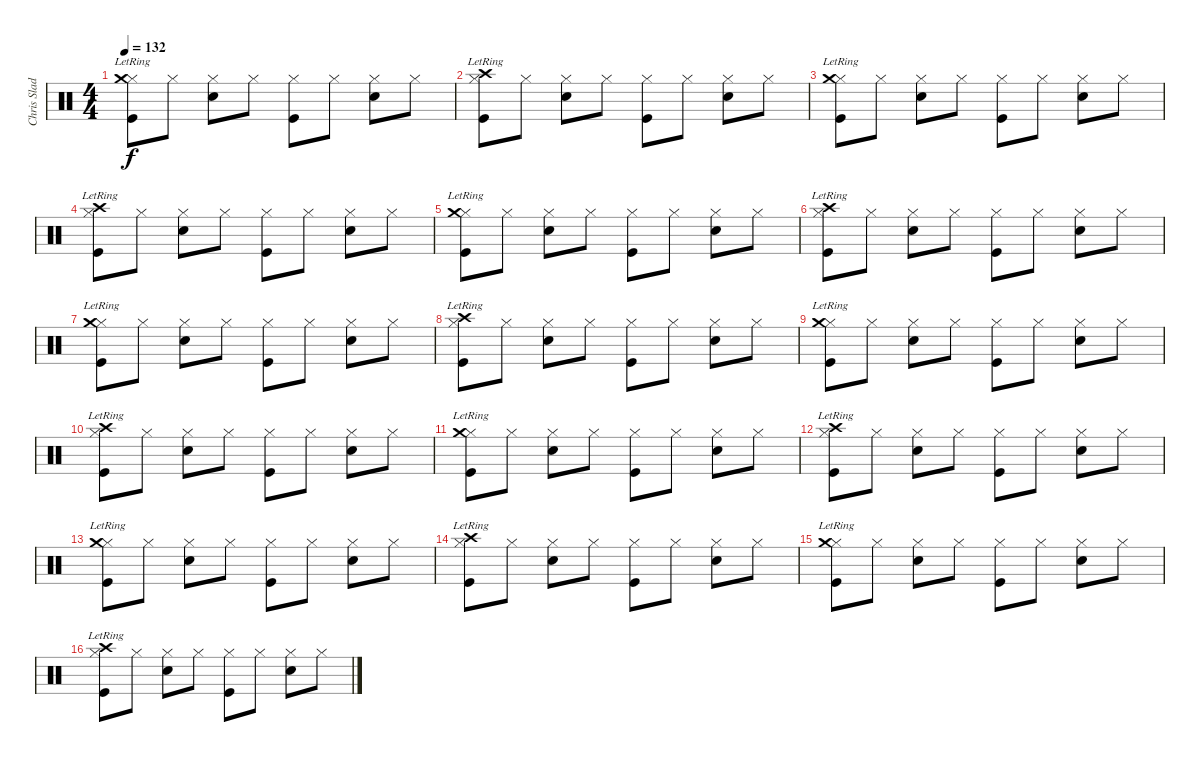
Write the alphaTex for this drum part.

\track ("Chris Slade" "Chris Slad") {instrument percussion}
\staff {score}
\articulation defaults
\ts (4 4)
\tempo 132
\clef neutral
\ks c
("Hi-Hat (closed)" "Crash medium (hit)"{lr} "Kick (hit)").8{dy f} "Hi-Hat (closed)".8 ("Hi-Hat (closed)" "Snare (hit) 2").8 "Hi-Hat (closed)".8 ("Hi-Hat (closed)" "Kick (hit)").8 "Hi-Hat (closed)".8 ("Hi-Hat (closed)" "Snare (hit) 2").8 "Hi-Hat (closed)".8 |
("Hi-Hat (closed)" "Crash high (hit)"{lr} "Kick (hit)").8 "Hi-Hat (closed)".8 ("Hi-Hat (closed)" "Snare (hit) 2").8 "Hi-Hat (closed)".8 ("Hi-Hat (closed)" "Kick (hit)").8 "Hi-Hat (closed)".8 ("Hi-Hat (closed)" "Snare (hit) 2").8 "Hi-Hat (closed)".8 |
("Hi-Hat (closed)" "Crash medium (hit)"{lr} "Kick (hit)").8 "Hi-Hat (closed)".8 ("Hi-Hat (closed)" "Snare (hit) 2").8 "Hi-Hat (closed)".8 ("Hi-Hat (closed)" "Kick (hit)").8 "Hi-Hat (closed)".8 ("Hi-Hat (closed)" "Snare (hit) 2").8 "Hi-Hat (closed)".8 |
("Hi-Hat (closed)" "Crash high (hit)"{lr} "Kick (hit)").8 "Hi-Hat (closed)".8 ("Hi-Hat (closed)" "Snare (hit) 2").8 "Hi-Hat (closed)".8 ("Hi-Hat (closed)" "Kick (hit)").8 "Hi-Hat (closed)".8 ("Hi-Hat (closed)" "Snare (hit) 2").8 "Hi-Hat (closed)".8 |
("Hi-Hat (closed)" "Crash medium (hit)"{lr} "Kick (hit)").8 "Hi-Hat (closed)".8 ("Hi-Hat (closed)" "Snare (hit) 2").8 "Hi-Hat (closed)".8 ("Hi-Hat (closed)" "Kick (hit)").8 "Hi-Hat (closed)".8 ("Hi-Hat (closed)" "Snare (hit) 2").8 "Hi-Hat (closed)".8 |
("Hi-Hat (closed)" "Crash high (hit)"{lr} "Kick (hit)").8 "Hi-Hat (closed)".8 ("Hi-Hat (closed)" "Snare (hit) 2").8 "Hi-Hat (closed)".8 ("Hi-Hat (closed)" "Kick (hit)").8 "Hi-Hat (closed)".8 ("Hi-Hat (closed)" "Snare (hit) 2").8 "Hi-Hat (closed)".8 |
("Hi-Hat (closed)" "Crash medium (hit)"{lr} "Kick (hit)").8 "Hi-Hat (closed)".8 ("Hi-Hat (closed)" "Snare (hit) 2").8 "Hi-Hat (closed)".8 ("Hi-Hat (closed)" "Kick (hit)").8 "Hi-Hat (closed)".8 ("Hi-Hat (closed)" "Snare (hit) 2").8 "Hi-Hat (closed)".8 |
("Hi-Hat (closed)" "Crash high (hit)"{lr} "Kick (hit)").8 "Hi-Hat (closed)".8 ("Hi-Hat (closed)" "Snare (hit) 2").8 "Hi-Hat (closed)".8 ("Hi-Hat (closed)" "Kick (hit)").8 "Hi-Hat (closed)".8 ("Hi-Hat (closed)" "Snare (hit) 2").8 "Hi-Hat (closed)".8 |
("Hi-Hat (closed)" "Crash medium (hit)"{lr} "Kick (hit)").8 "Hi-Hat (closed)".8 ("Hi-Hat (closed)" "Snare (hit) 2").8 "Hi-Hat (closed)".8 ("Hi-Hat (closed)" "Kick (hit)").8 "Hi-Hat (closed)".8 ("Hi-Hat (closed)" "Snare (hit) 2").8 "Hi-Hat (closed)".8 |
("Hi-Hat (closed)" "Crash high (hit)"{lr} "Kick (hit)").8 "Hi-Hat (closed)".8 ("Hi-Hat (closed)" "Snare (hit) 2").8 "Hi-Hat (closed)".8 ("Hi-Hat (closed)" "Kick (hit)").8 "Hi-Hat (closed)".8 ("Hi-Hat (closed)" "Snare (hit) 2").8 "Hi-Hat (closed)".8 |
("Hi-Hat (closed)" "Crash medium (hit)"{lr} "Kick (hit)").8 "Hi-Hat (closed)".8 ("Hi-Hat (closed)" "Snare (hit) 2").8 "Hi-Hat (closed)".8 ("Hi-Hat (closed)" "Kick (hit)").8 "Hi-Hat (closed)".8 ("Hi-Hat (closed)" "Snare (hit) 2").8 "Hi-Hat (closed)".8 |
("Hi-Hat (closed)" "Crash high (hit)"{lr} "Kick (hit)").8 "Hi-Hat (closed)".8 ("Hi-Hat (closed)" "Snare (hit) 2").8 "Hi-Hat (closed)".8 ("Hi-Hat (closed)" "Kick (hit)").8 "Hi-Hat (closed)".8 ("Hi-Hat (closed)" "Snare (hit) 2").8 "Hi-Hat (closed)".8 |
("Hi-Hat (closed)" "Crash medium (hit)"{lr} "Kick (hit)").8 "Hi-Hat (closed)".8 ("Hi-Hat (closed)" "Snare (hit) 2").8 "Hi-Hat (closed)".8 ("Hi-Hat (closed)" "Kick (hit)").8 "Hi-Hat (closed)".8 ("Hi-Hat (closed)" "Snare (hit) 2").8 "Hi-Hat (closed)".8 |
("Hi-Hat (closed)" "Crash high (hit)"{lr} "Kick (hit)").8 "Hi-Hat (closed)".8 ("Hi-Hat (closed)" "Snare (hit) 2").8 "Hi-Hat (closed)".8 ("Hi-Hat (closed)" "Kick (hit)").8 "Hi-Hat (closed)".8 ("Hi-Hat (closed)" "Snare (hit) 2").8 "Hi-Hat (closed)".8 |
("Hi-Hat (closed)" "Crash medium (hit)"{lr} "Kick (hit)").8 "Hi-Hat (closed)".8 ("Hi-Hat (closed)" "Snare (hit) 2").8 "Hi-Hat (closed)".8 ("Hi-Hat (closed)" "Kick (hit)").8 "Hi-Hat (closed)".8 ("Hi-Hat (closed)" "Snare (hit) 2").8 "Hi-Hat (closed)".8 |
("Hi-Hat (closed)" "Crash high (hit)"{lr} "Kick (hit)").8 "Hi-Hat (closed)".8 ("Hi-Hat (closed)" "Snare (hit) 2").8 "Hi-Hat (closed)".8 ("Hi-Hat (closed)" "Kick (hit)").8 "Hi-Hat (closed)".8 ("Hi-Hat (closed)" "Snare (hit) 2").8 "Hi-Hat (closed)".8
